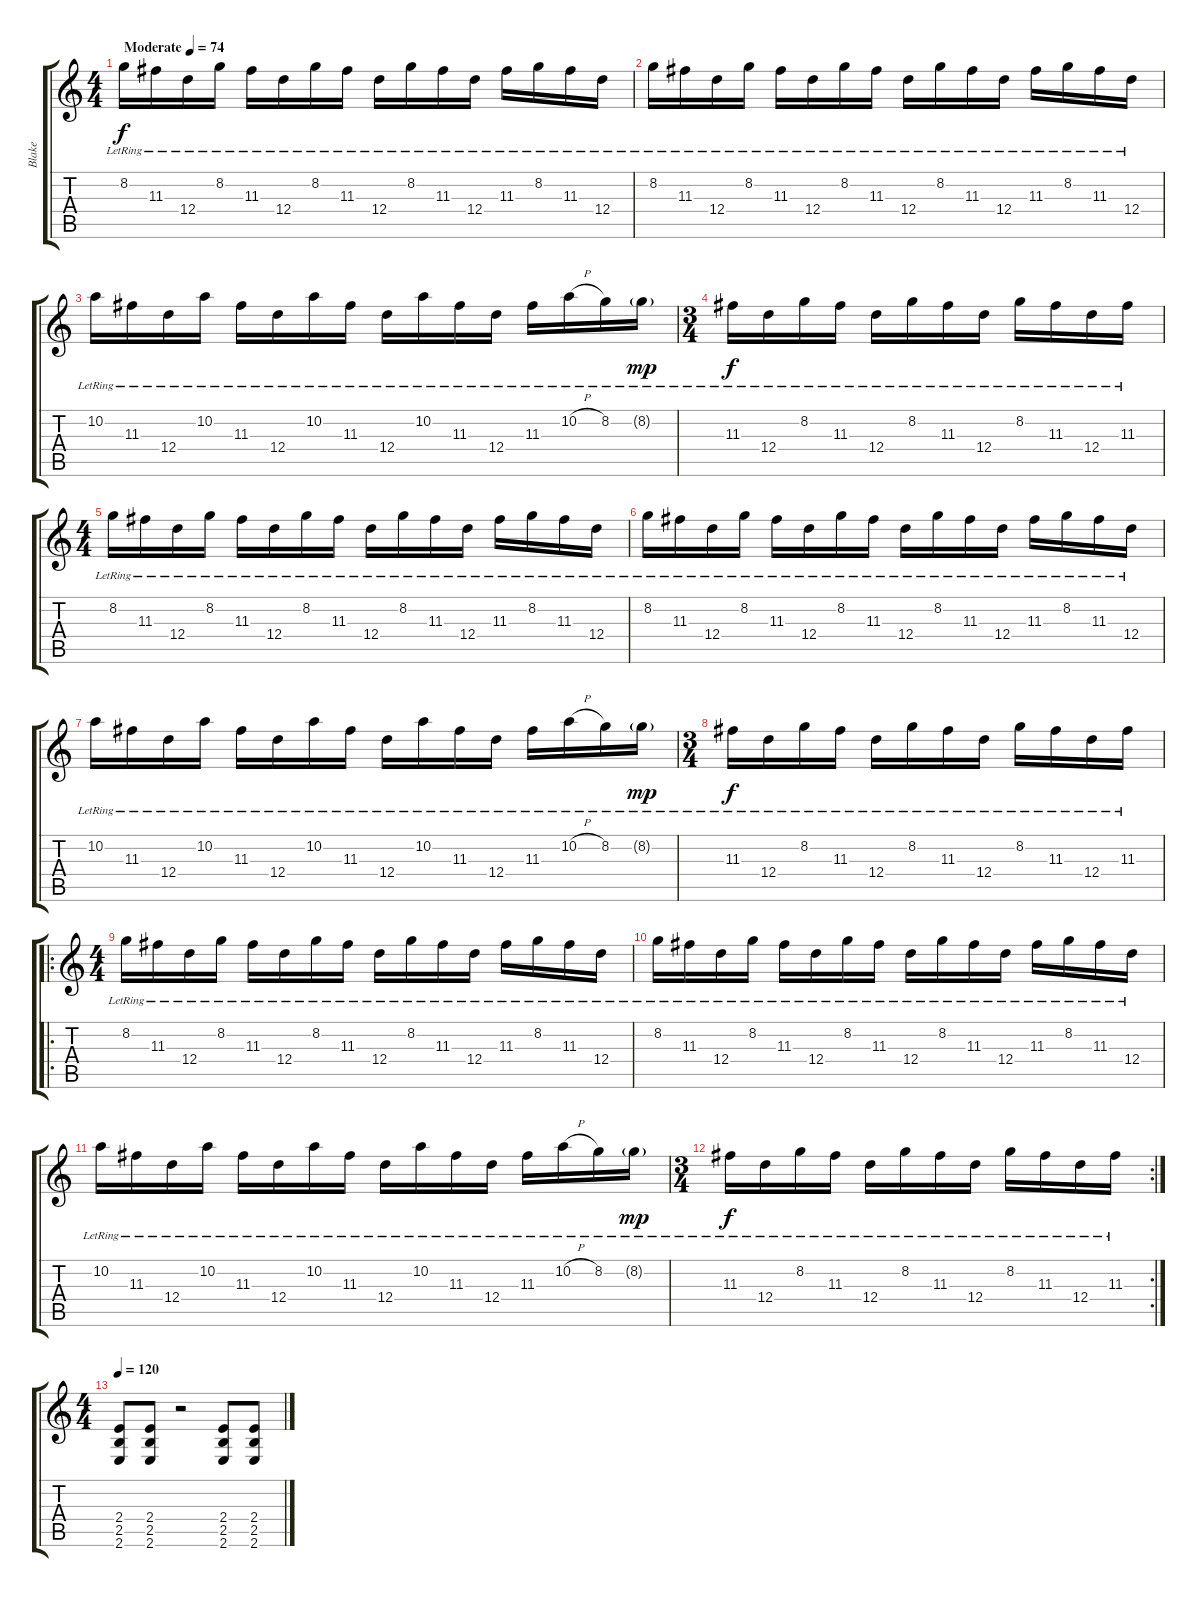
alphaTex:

\track ("Blake" "Blake") {instrument acousticguitarsteel}
\staff {score tabs}
\tuning (E4 B3 G3 D3 A2 D2) {hide}
\ts (4 4)
\tempo (74 "Moderate")
\clef g2
\ks c
8.2{lr}.16{dy f instrument acousticguitarsteel} 11.3{lr}.16 12.4{lr}.16 8.2{lr}.16 11.3{lr}.16 12.4{lr}.16 8.2{lr}.16 11.3{lr}.16 12.4{lr}.16 8.2{lr}.16 11.3{lr}.16 12.4{lr}.16 11.3{lr}.16 8.2{lr}.16 11.3{lr}.16 12.4{lr}.16 |
8.2{lr}.16 11.3{lr}.16 12.4{lr}.16 8.2{lr}.16 11.3{lr}.16 12.4{lr}.16 8.2{lr}.16 11.3{lr}.16 12.4{lr}.16 8.2{lr}.16 11.3{lr}.16 12.4{lr}.16 11.3{lr}.16 8.2{lr}.16 11.3{lr}.16 12.4{lr}.16 |
10.2{lr}.16 11.3{lr}.16 12.4{lr}.16 10.2{lr}.16 11.3{lr}.16 12.4{lr}.16 10.2{lr}.16 11.3{lr}.16 12.4{lr}.16 10.2{lr}.16 11.3{lr}.16 12.4{lr}.16 11.3{lr}.16 10.2{h lr}.16 8.2{lr}.16 8.2{g lr}.16{dy mp} |
\ts (3 4)
11.3{lr}.16{dy f} 12.4{lr}.16 8.2{lr}.16 11.3{lr}.16 12.4{lr}.16 8.2{lr}.16 11.3{lr}.16 12.4{lr}.16 8.2{lr}.16 11.3{lr}.16 12.4{lr}.16 11.3{lr}.16 |
\ts (4 4)
8.2{lr}.16 11.3{lr}.16 12.4{lr}.16 8.2{lr}.16 11.3{lr}.16 12.4{lr}.16 8.2{lr}.16 11.3{lr}.16 12.4{lr}.16 8.2{lr}.16 11.3{lr}.16 12.4{lr}.16 11.3{lr}.16 8.2{lr}.16 11.3{lr}.16 12.4{lr}.16 |
8.2{lr}.16 11.3{lr}.16 12.4{lr}.16 8.2{lr}.16 11.3{lr}.16 12.4{lr}.16 8.2{lr}.16 11.3{lr}.16 12.4{lr}.16 8.2{lr}.16 11.3{lr}.16 12.4{lr}.16 11.3{lr}.16 8.2{lr}.16 11.3{lr}.16 12.4{lr}.16 |
10.2{lr}.16 11.3{lr}.16 12.4{lr}.16 10.2{lr}.16 11.3{lr}.16 12.4{lr}.16 10.2{lr}.16 11.3{lr}.16 12.4{lr}.16 10.2{lr}.16 11.3{lr}.16 12.4{lr}.16 11.3{lr}.16 10.2{h lr}.16 8.2{lr}.16 8.2{g lr}.16{dy mp} |
\ts (3 4)
11.3{lr}.16{dy f} 12.4{lr}.16 8.2{lr}.16 11.3{lr}.16 12.4{lr}.16 8.2{lr}.16 11.3{lr}.16 12.4{lr}.16 8.2{lr}.16 11.3{lr}.16 12.4{lr}.16 11.3{lr}.16 |
\ro
\ts (4 4)
8.2{lr}.16{volume 14} 11.3{lr}.16 12.4{lr}.16 8.2{lr}.16 11.3{lr}.16 12.4{lr}.16 8.2{lr}.16 11.3{lr}.16 12.4{lr}.16 8.2{lr}.16 11.3{lr}.16 12.4{lr}.16 11.3{lr}.16 8.2{lr}.16 11.3{lr}.16 12.4{lr}.16 |
8.2{lr}.16 11.3{lr}.16 12.4{lr}.16 8.2{lr}.16 11.3{lr}.16 12.4{lr}.16 8.2{lr}.16 11.3{lr}.16 12.4{lr}.16 8.2{lr}.16 11.3{lr}.16 12.4{lr}.16 11.3{lr}.16 8.2{lr}.16 11.3{lr}.16 12.4{lr}.16 |
10.2{lr}.16 11.3{lr}.16 12.4{lr}.16 10.2{lr}.16 11.3{lr}.16 12.4{lr}.16 10.2{lr}.16 11.3{lr}.16 12.4{lr}.16 10.2{lr}.16 11.3{lr}.16 12.4{lr}.16 11.3{lr}.16 10.2{h lr}.16 8.2{lr}.16 8.2{g lr}.16{dy mp} |
\rc 2
\ts (3 4)
11.3{lr}.16{dy f} 12.4{lr}.16 8.2{lr}.16 11.3{lr}.16 12.4{lr}.16 8.2{lr}.16 11.3{lr}.16 12.4{lr}.16 8.2{lr}.16 11.3{lr}.16 12.4{lr}.16 11.3{lr}.16 |
\ts (4 4)
\tempo 120
(2.4 2.5 2.6).8{volume 16 balance 16 instrument distortionguitar} (2.4 2.5 2.6).8 r.2 (2.4 2.5 2.6).8 (2.4 2.5 2.6).8
